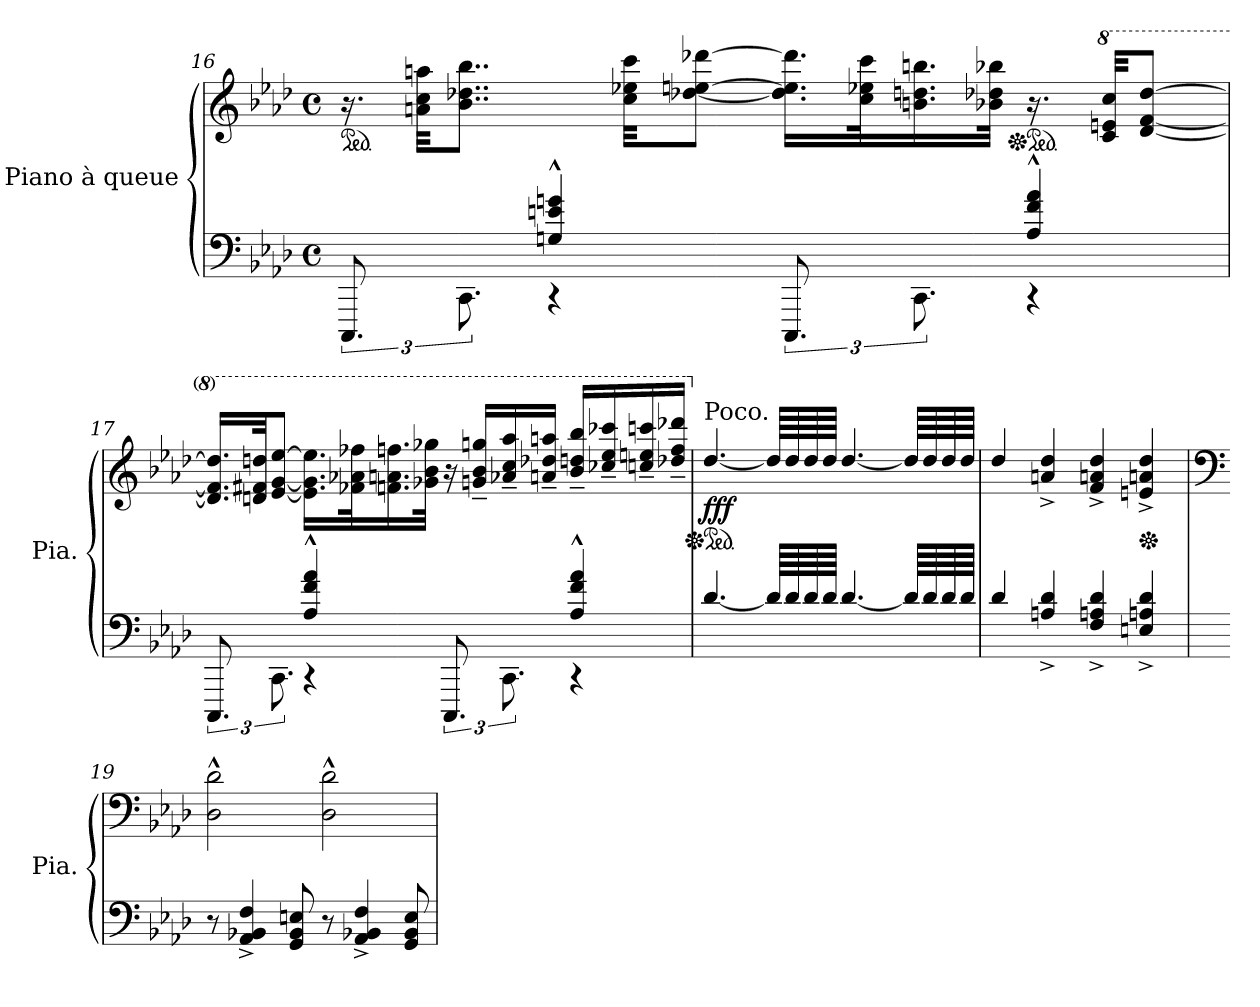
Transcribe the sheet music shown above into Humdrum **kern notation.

**kern	**kern	**dynam
*part1	*part1	*part1
*staff2	*staff1	*staff1/2
*I"Piano à queue	*	*
*I'Pia.	*	*
*clefF4	*clefG2	*
*k[b-e-a-d-]	*k[b-e-a-d-]	*
*M4/4	*M4/4	*
*met(c)	*met(c)	*
=16	=16	=16
*^	*	*
*	*	*ped	*
4ryy	12.CCC/	16.r	.
.	.	32an\ 32cc\ 32aan\KKL	.
.	12.CC\	8..b-\ 8..dd-X\ 8..bb-\J	.
4Gn/^^ 4en/^^ 4gn/^^	4r	.	.
.	.	32cc\ 32ee-X\ 32ccc\KKL	.
.	.	[8dd-X\ [8een\ [8ddd-X\J	.
4ryy	12.CCC/	16.dd-\] 16.ee\] 16.ddd-\]LL	.
.	.	32cc\ 32ee-X\ 32ccc\K	.
.	12.CC\	16.bn\ 16.ddn\ 16.bbn\	.
.	.	32b-X\ 32dd-X\ 32bb-X\JJk	.
*	*	*Xped	*
*	*	*ped	*
4A-/^^ 4f/^^ 4a-/^^	4r	16.r	.
*	*	*8va	*
.	.	32cc/ 32een/ 32ccc/KKL	.
.	.	[8dd-/ [8ff/ [8ddd-/J	.
!!LO:LB:g=z
=17	=17	=17	=17
4ryy	12.CCC/	16.dd-/] 16.ff/] 16.ddd-/]LL	.
.	.	32ddn/ 32ff#X/ 32dddn/JK	.
.	12.CC\	[8ee-/ [8gg/ [8eee-/J	.
4A-/^^ 4f/^^ 4a-/^^	4r	16.ee-\] 16.gg\] 16.eee-\]LL	.
.	.	32ff-X\ 32aa-X\ 32fff-X\K	.
.	.	16.ffn\ 16.aan\ 16.fffn\	.
.	.	32gg-X\ 32bb-\ 32ggg-X\JJk	.
4ryy	12.CCC/	16r	.
.	.	16ggn/~ 16bb-/~ 16gggn/~LL	.
.	12.CC\	16aa-X/~ 16ccc/~ 16aaa-/~	.
.	.	16aan/~ 16ddd-X/~ 16aaan/~JJ	.
4A-/^^ 4f/^^ 4a-/^^	4r	16bb-/~ 16dddn/~ 16bbb-/~LL	.
.	.	16ccc-X/~ 16eee-/~ 16cccc-X/~	.
.	.	16cccn/~ 16eeen/~ 16ccccn/~	.
.	.	16ddd-X/~ 16fff/~ 16dddd-X/~JJ	.
*v	*v	*	*
=17X1	=17X1	=17X1
*	*Xped	*
*	*X8va	*
*	*ped	*
*	*MM70	*
!	!LO:TX:a:t=Poco.	!
!	!	!LO:DY:b
[4.d-/	[4.dd-/	fff
*	*MM40	*
64d-/LLLL]	64dd-/LLLL]	.
64d-/	64dd-/	.
64d-/	64dd-/	.
64d-/JJJJ	64dd-/JJJJ	.
*	*MM70	*
[4.d-/	[4.dd-/	.
*	*MM40	*
64d-/LLLL]	64dd-/LLLL]	.
64d-/	64dd-/	.
64d-/	64dd-/	.
64d-/JJJJ	64dd-/JJJJ	.
!!LO:PB:g=z
=18	=18	=18
*	*MM70	*
4d-/	4dd-/	.
4An/^ 4d-/^	4an/^ 4dd-/^	.
4F/^ 4An/^ 4d-/^	4f/^ 4an/^ 4dd-/^	.
*	*Xped	*
4En/^ 4An/^ 4d-/^	4en/^ 4an/^ 4dd-/^	.
=19	=19	=19
*	*clefF4	*
*	*MM40	*
8r	2D-\^^ 2d-\^^	.
4AA-/^ 4BB-X/^ 4F/^	.	.
8GG/ 8BB-/ 8En/	.	.
8r	2D-\^^ 2d-\^^	.
4AA-/^ 4BB-X/^ 4F/^	.	.
8GG/ 8BB-/ 8E/	.	.
=	=	=
*-	*-	*-
